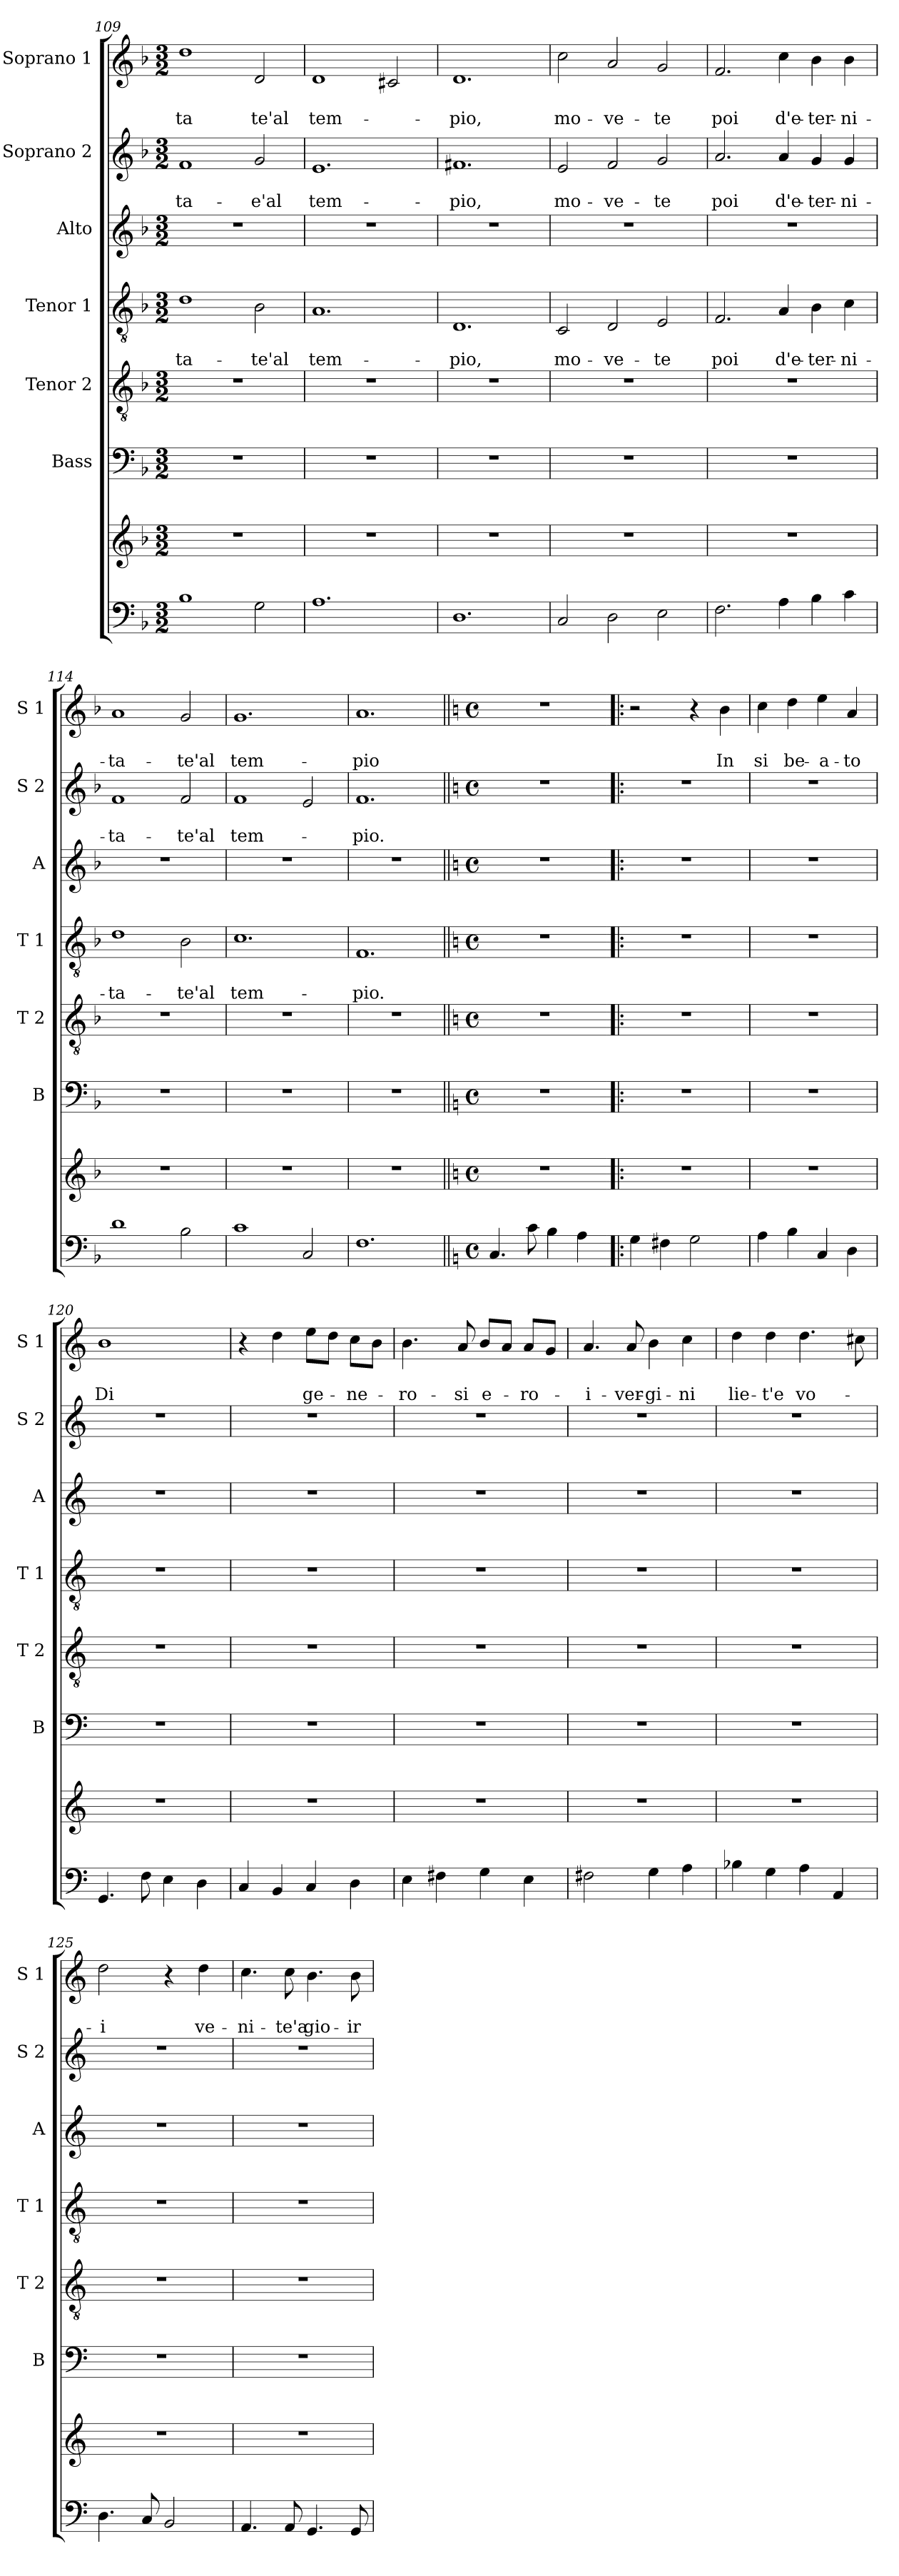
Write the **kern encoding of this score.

**kern	**kern	**kern	**kern	**kern	**text	**text	**kern	**kern	**text	**text	**kern	**text	**text
*part7	*part7	*part6	*part5	*part4	*part4	*part4	*part3	*part2	*part2	*part2	*part1	*part1	*part1
*staff8	*staff7	*staff6	*staff5	*staff4	*staff4	*staff4	*staff3	*staff2	*staff2	*staff2	*staff1	*staff1	*staff1
*	*	*I"Bass	*I"Tenor 2	*I"Tenor 1	*	*	*I"Alto	*I"Soprano 2	*	*	*I"Soprano 1	*	*
*	*	*I'B	*I'T 2	*I'T 1	*	*	*I'A	*I'S 2	*	*	*I'S 1	*	*
*clefF4	*clefG2	*clefF4	*clefGv2	*clefGv2	*	*	*clefG2	*clefG2	*	*	*clefG2	*	*
*k[b-]	*k[b-]	*k[b-]	*k[b-]	*k[b-]	*	*	*k[b-]	*k[b-]	*	*	*k[b-]	*	*
*F:	*F:	*F:	*F:	*F:	*	*	*F:	*F:	*	*	*F:	*	*
*M3/2	*M3/2	*M3/2	*M3/2	*M3/2	*	*	*M3/2	*M3/2	*	*	*M3/2	*	*
=109	=109	=109	=109	=109	=109	=109	=109	=109	=109	=109	=109	=109	=109
1B-	1.r	1.r	1.r	1d	.	-ta-	1.r	1f	.	-ta-	1dd	.	-ta
2G\	.	.	.	2B-\	.	-te'al	.	2g/	.	-e'al	2d/	.	te'al
!!LO:LB:g=z
=110	=110	=110	=110	=110	=110	=110	=110	=110	=110	=110	=110	=110	=110
1.A	1.r	1.r	1.r	1.A	.	tem-	1.r	1.e	.	tem-	1d	.	tem-
.	.	.	.	.	.	.	.	.	.	.	2c#X/	.	.
=111	=111	=111	=111	=111	=111	=111	=111	=111	=111	=111	=111	=111	=111
1.D	1.r	1.r	1.r	1.D	.	-pio,	1.r	1.f#X	.	-pio,	1.d	.	-pio,
=112	=112	=112	=112	=112	=112	=112	=112	=112	=112	=112	=112	=112	=112
2C/	1.r	1.r	1.r	2C/	.	mo-	1.r	2e/	.	mo-	2cc\	.	mo-
2D\	.	.	.	2D/	.	-ve-	.	2f/	.	-ve-	2a/	.	-ve-
2E\	.	.	.	2E/	.	-te	.	2g/	.	-te	2g/	.	-te
=113	=113	=113	=113	=113	=113	=113	=113	=113	=113	=113	=113	=113	=113
2.F\	1.r	1.r	1.r	2.F/	.	poi	1.r	2.a/	.	poi	2.f/	.	poi
4A\	.	.	.	4A/	.	d'e-	.	4a/	.	d'e-	4cc\	.	d'e-
4B-\	.	.	.	4B-\	.	-ter-	.	4g/	.	-ter-	4b-\	.	-ter-
4c\	.	.	.	4c\	.	-ni-	.	4g/	.	-ni-	4b-\	.	-ni-
=114	=114	=114	=114	=114	=114	=114	=114	=114	=114	=114	=114	=114	=114
1d	1.r	1.r	1.r	1d	.	-ta-	1.r	1f	.	-ta-	1a	.	-ta-
2B-\	.	.	.	2B-\	.	-te'al	.	2f/	.	-te'al	2g/	.	-te'al
=115	=115	=115	=115	=115	=115	=115	=115	=115	=115	=115	=115	=115	=115
1c	1.r	1.r	1.r	1.c	.	tem-	1.r	1f	.	tem-	1.g	.	tem-
2C/	.	.	.	.	.	.	.	2e/	.	.	.	.	.
=116	=116	=116	=116	=116	=116	=116	=116	=116	=116	=116	=116	=116	=116
1.F	1.r	1.r	1.r	1.F	.	-pio.	1.r	1.f	.	-pio.	1.a	.	-pio
!!LO:PB:g=z
=117||	=117||	=117||	=117||	=117||	=117||	=117||	=117||	=117||	=117||	=117||	=117||	=117||	=117||
*k[]	*k[]	*k[]	*k[]	*k[]	*	*	*k[]	*k[]	*	*	*k[]	*	*
*C:	*C:	*C:	*C:	*C:	*	*	*C:	*C:	*	*	*C:	*	*
*M4/4	*M4/4	*M4/4	*M4/4	*M4/4	*	*	*M4/4	*M4/4	*	*	*M4/4	*	*
*met(c)	*met(c)	*met(c)	*met(c)	*met(c)	*	*	*met(c)	*met(c)	*	*	*met(c)	*	*
4.C/	1r	1r	1r	1r	.	.	1r	1r	.	.	1r	.	.
8c\	.	.	.	.	.	.	.	.	.	.	.	.	.
4B\	.	.	.	.	.	.	.	.	.	.	.	.	.
4A\	.	.	.	.	.	.	.	.	.	.	.	.	.
=118!|:	=118!|:	=118!|:	=118!|:	=118!|:	=118!|:	=118!|:	=118!|:	=118!|:	=118!|:	=118!|:	=118!|:	=118!|:	=118!|:
4G\	1r	1r	1r	1r	.	.	1r	1r	.	.	2r	.	.
4F#X\	.	.	.	.	.	.	.	.	.	.	.	.	.
2G\	.	.	.	.	.	.	.	.	.	.	4r	.	.
.	.	.	.	.	.	.	.	.	.	.	4b\	.	In
=119	=119	=119	=119	=119	=119	=119	=119	=119	=119	=119	=119	=119	=119
4A\	1r	1r	1r	1r	.	.	1r	1r	.	.	4cc\	.	si
4B\	.	.	.	.	.	.	.	.	.	.	4dd\	.	be-
4C/	.	.	.	.	.	.	.	.	.	.	4ee\	.	-a-
4D\	.	.	.	.	.	.	.	.	.	.	4a/	.	-to
=120	=120	=120	=120	=120	=120	=120	=120	=120	=120	=120	=120	=120	=120
4.GG/	1r	1r	1r	1r	.	.	1r	1r	.	.	1b	.	Di
8F\	.	.	.	.	.	.	.	.	.	.	.	.	.
4E\	.	.	.	.	.	.	.	.	.	.	.	.	.
4D\	.	.	.	.	.	.	.	.	.	.	.	.	.
=121	=121	=121	=121	=121	=121	=121	=121	=121	=121	=121	=121	=121	=121
4C/	1r	1r	1r	1r	.	.	1r	1r	.	.	4r	.	.
4BB/	.	.	.	.	.	.	.	.	.	.	4dd\	.	.
4C/	.	.	.	.	.	.	.	.	.	.	8ee\L	.	ge-
.	.	.	.	.	.	.	.	.	.	.	8dd\J	.	.
4D\	.	.	.	.	.	.	.	.	.	.	8cc\L	.	-ne-
.	.	.	.	.	.	.	.	.	.	.	8b\J	.	.
=122	=122	=122	=122	=122	=122	=122	=122	=122	=122	=122	=122	=122	=122
4E\	1r	1r	1r	1r	.	.	1r	1r	.	.	4.b\	.	-ro-
4F#X\	.	.	.	.	.	.	.	.	.	.	.	.	.
.	.	.	.	.	.	.	.	.	.	.	8a/	.	-si
4G\	.	.	.	.	.	.	.	.	.	.	8b/L	.	e-
.	.	.	.	.	.	.	.	.	.	.	8a/J	.	.
4E\	.	.	.	.	.	.	.	.	.	.	8a/L	.	-ro-
.	.	.	.	.	.	.	.	.	.	.	8g/J	.	.
=123	=123	=123	=123	=123	=123	=123	=123	=123	=123	=123	=123	=123	=123
2F#X\	1r	1r	1r	1r	.	.	1r	1r	.	.	4.a/	.	-i-
.	.	.	.	.	.	.	.	.	.	.	8a/	.	-ver-
4G\	.	.	.	.	.	.	.	.	.	.	4b\	.	-gi-
4A\	.	.	.	.	.	.	.	.	.	.	4cc\	.	-ni
!!LO:LB:g=z
=124	=124	=124	=124	=124	=124	=124	=124	=124	=124	=124	=124	=124	=124
4B-X\	1r	1r	1r	1r	.	.	1r	1r	.	.	4dd\	.	lie-
4G\	.	.	.	.	.	.	.	.	.	.	4dd\	.	-t'e
4A\	.	.	.	.	.	.	.	.	.	.	4.dd\	.	vo-
4AA/	.	.	.	.	.	.	.	.	.	.	.	.	.
.	.	.	.	.	.	.	.	.	.	.	8cc#X\	.	.
=125	=125	=125	=125	=125	=125	=125	=125	=125	=125	=125	=125	=125	=125
4.D\	1r	1r	1r	1r	.	.	1r	1r	.	.	2dd\	.	-i
8C/	.	.	.	.	.	.	.	.	.	.	.	.	.
2BB/	.	.	.	.	.	.	.	.	.	.	4r	.	.
.	.	.	.	.	.	.	.	.	.	.	4dd\	.	ve-
=126	=126	=126	=126	=126	=126	=126	=126	=126	=126	=126	=126	=126	=126
4.AA/	1r	1r	1r	1r	.	.	1r	1r	.	.	4.cc\	.	-ni-
8AA/	.	.	.	.	.	.	.	.	.	.	8cc\	.	-te'a
4.GG/	.	.	.	.	.	.	.	.	.	.	4.b\	.	gio-
8GG/	.	.	.	.	.	.	.	.	.	.	8b\	.	-ir
=	=	=	=	=	=	=	=	=	=	=	=	=	=
*-	*-	*-	*-	*-	*-	*-	*-	*-	*-	*-	*-	*-	*-
